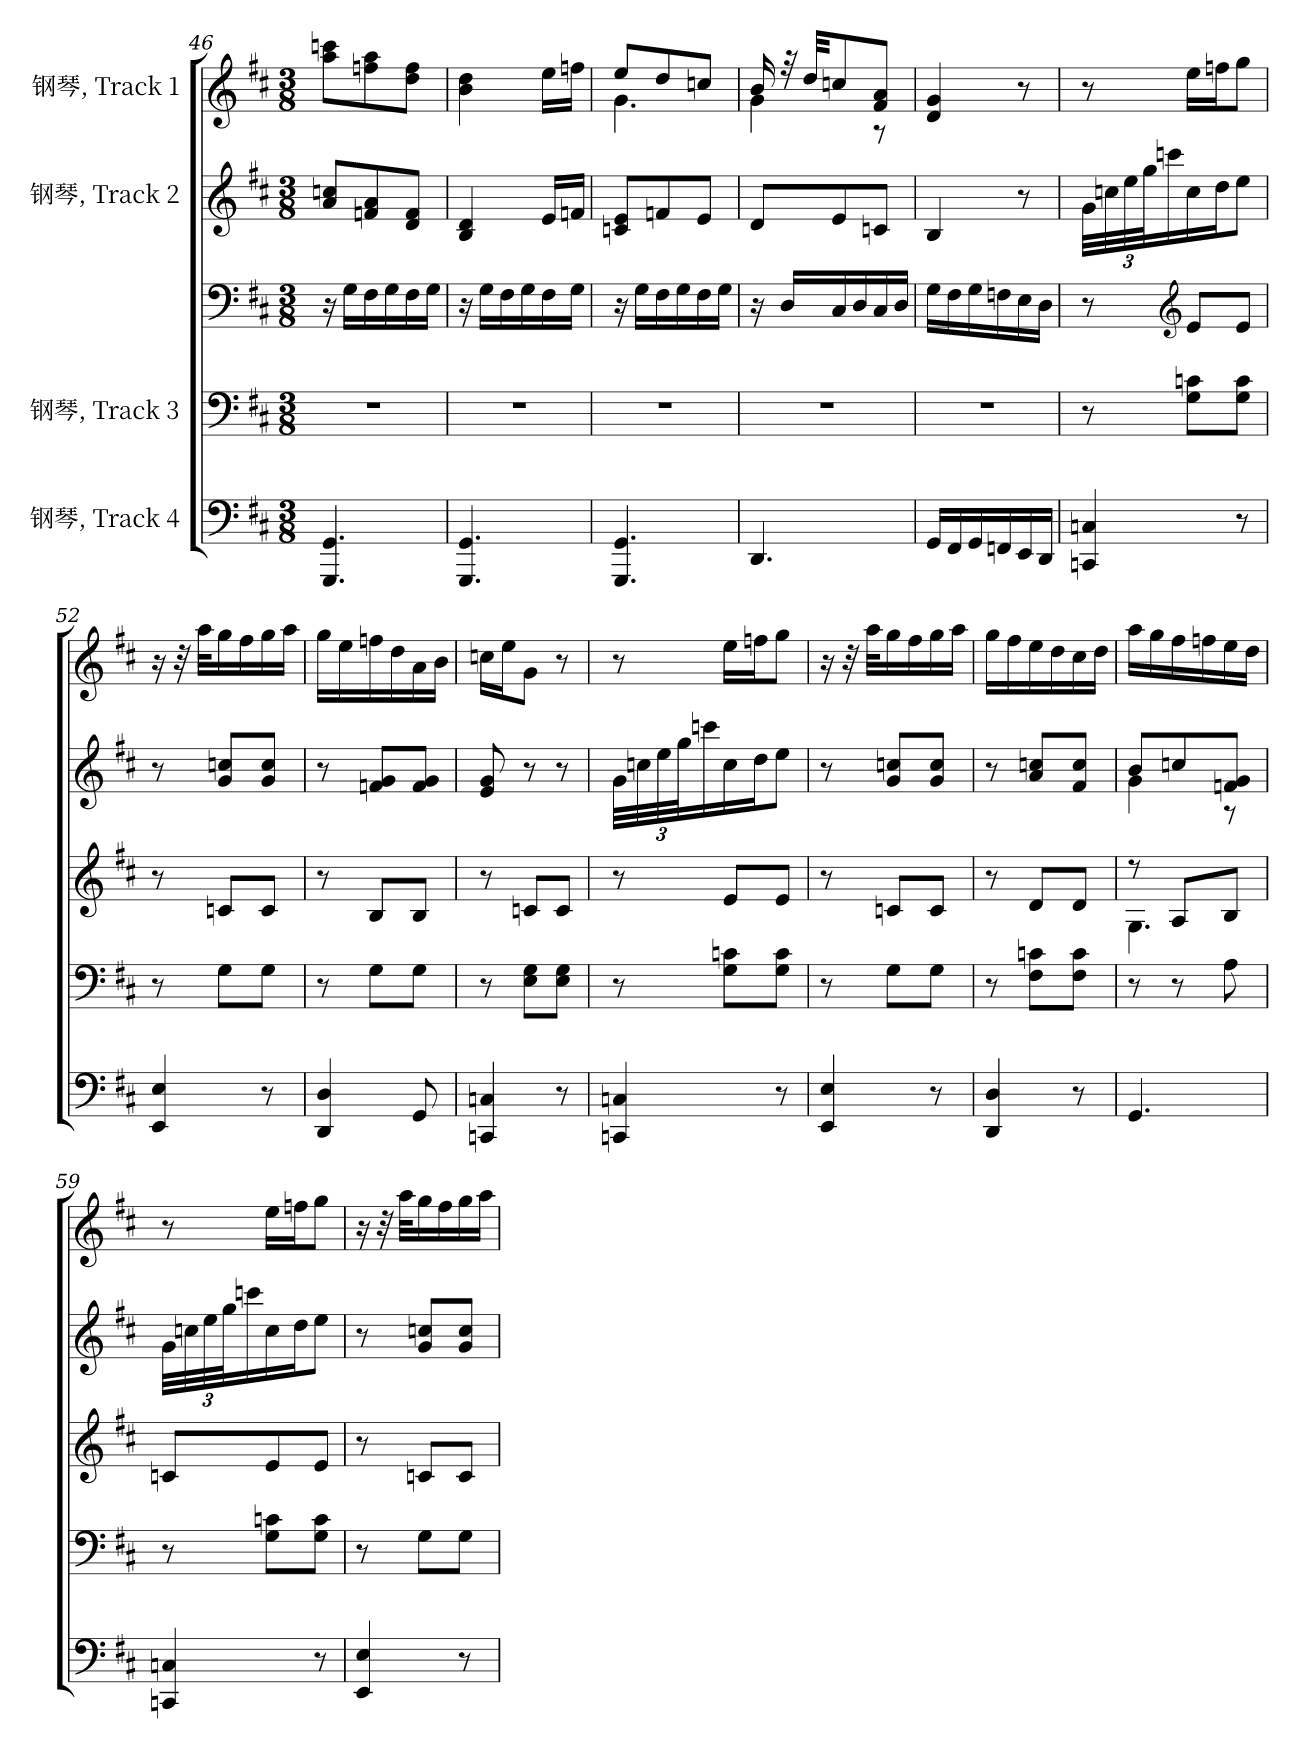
**kern	**kern	**kern	**kern	**kern
*part4	*part3	*part3	*part2	*part1
*staff5	*staff4	*staff3	*staff2	*staff1
*I"钢琴, Track 4	*I"钢琴, Track 3	*	*I"钢琴, Track 2	*I"钢琴, Track 1
!!LO:PB:g=z
*clefF4	*clefF4	*clefF4	*clefG2	*clefG2
*k[f#c#]	*k[f#c#]	*k[f#c#]	*k[f#c#]	*k[f#c#]
*M3/8	*M3/8	*M3/8	*M3/8	*M3/8
=46	=46	=46	=46	=46
4.GGG/ 4.GG/	4.r	16r	8a/ 8ccn/L	8aa\ 8cccn\L
.	.	16G\LL	.	.
.	.	16F#\	8fn/ 8a/	8ffn\ 8aa\
.	.	16G\	.	.
.	.	16F#\	8d/ 8f/J	8dd\ 8ff\J
.	.	16G\JJ	.	.
=47	=47	=47	=47	=47
4.GGG/ 4.GG/	4.r	16r	4B/ 4d/	4b\ 4dd\
.	.	16G\LL	.	.
.	.	16F#\	.	.
.	.	16G\	.	.
.	.	16F#\	16e/LL	16ee\LL
.	.	16G\JJ	16fn/JJ	16ffn\JJ
=48	=48	=48	=48	=48
*	*	*	*	*^
4.GGG/ 4.GG/	4.r	16r	8cn/ 8e/L	8ee/L	4.g\
.	.	16G\LL	.	.	.
.	.	16F#\	8fn/	8dd/	.
.	.	16G\	.	.	.
.	.	16F#\	8e/J	8ccn/J	.
.	.	16G\JJ	.	.	.
=49	=49	=49	=49	=49	=49
4.DD/	4.r	16r	8d/L	16b/	4g\
.	.	16D/LL	.	32r	.
.	.	.	.	32dd/KKL	.
.	.	16C#/	8e/	8ccn/	.
.	.	16D/	.	.	.
.	.	16C#/	8cn/J	8f#/ 8a/J	8r
.	.	16D/JJ	.	.	.
*	*	*	*	*v	*v
=50	=50	=50	=50	=50
16GG/LL	4.r	16G\LL	4B/	4d/ 4g/
16FF#/	.	16F#\	.	.
16GG/	.	16G\	.	.
16FFn/	.	16Fn\	.	.
16EE/	.	16E\	8r	8r
16DD/JJ	.	16D\JJ	.	.
!!LO:LB:g=z
=51	=51	=51	=51	=51
*	*	*	*Xbrackettup	*
4CCn/ 4Cn/	8r	8r	48g\LLL	8r
.	.	.	48ccn\	.
.	.	.	48ee\	.
.	.	.	48gg\J	.
.	.	.	24cccn\	.
*	*	*clefG2	*	*
.	8G\ 8cn\L	8e/L	16cc\	16ee\LL
.	.	.	16dd\J	16ffn\J
8r	8G\ 8c\J	8e/J	8ee\J	8gg\J
=52	=52	=52	=52	=52
4EE/ 4E/	8r	8r	8r	16r
.	.	.	.	32r
.	.	.	.	32aa\KLL
.	8G\L	8cn/L	8g/ 8ccn/L	16gg\
.	.	.	.	16ff#\
8r	8G\J	8c/J	8g/ 8cc/J	16gg\
.	.	.	.	16aa\JJ
=53	=53	=53	=53	=53
4DD/ 4D/	8r	8r	8r	16gg\LL
.	.	.	.	16ee\
.	8G\L	8B/L	8fn/ 8g/L	16ffn\
.	.	.	.	16dd\
8GG/	8G\J	8B/J	8f/ 8g/J	16a\
.	.	.	.	16b\JJ
=54	=54	=54	=54	=54
4CCn/ 4Cn/	8r	8r	8e/ 8g/	16ccn\LL
.	.	.	.	16ee\J
.	8E\ 8G\L	8cn/L	8r	8g\J
8r	8E\ 8G\J	8c/J	8r	8r
!!LO:PB:g=z
=55	=55	=55	=55	=55
4CCn/ 4Cn/	8r	8r	48g\LLL	8r
.	.	.	48ccn\	.
.	.	.	48ee\	.
.	.	.	48gg\J	.
.	.	.	24cccn\	.
.	8G\ 8cn\L	8e/L	16cc\	16ee\LL
.	.	.	16dd\J	16ffn\J
8r	8G\ 8c\J	8e/J	8ee\J	8gg\J
=56	=56	=56	=56	=56
4EE/ 4E/	8r	8r	8r	16r
.	.	.	.	32r
.	.	.	.	32aa\KLL
.	8G\L	8cn/L	8g/ 8ccn/L	16gg\
.	.	.	.	16ff#\
8r	8G\J	8c/J	8g/ 8cc/J	16gg\
.	.	.	.	16aa\JJ
=57	=57	=57	=57	=57
4DD/ 4D/	8r	8r	8r	16gg\LL
.	.	.	.	16ff#\
.	8F#\ 8cn\L	8d/L	8a/ 8ccn/L	16ee\
.	.	.	.	16dd\
8r	8F#\ 8c\J	8d/J	8f#/ 8cc/J	16cc#\
.	.	.	.	16dd\JJ
=58	=58	=58	=58	=58
*	*	*^	*^	*
4.GG/	8r	8r	4.G\	8b/L	4g\	16aa\LL
.	.	.	.	.	.	16gg\
.	8r	8A/L	.	8ccn/	.	16ff#\
.	.	.	.	.	.	16ffn\
.	8A\	8B/J	.	8fn/ 8g/J	8r	16ee\
.	.	.	.	.	.	16dd\JJ
*	*	*v	*v	*	*	*
*	*	*	*v	*v	*
!!LO:LB:g=z
=59	=59	=59	=59	=59
4CCn/ 4Cn/	8r	8cn/L	48g\LLL	8r
.	.	.	48ccn\	.
.	.	.	48ee\	.
.	.	.	48gg\J	.
.	.	.	24cccn\	.
.	8G\ 8cn\L	8e/	16cc\	16ee\LL
.	.	.	16dd\J	16ffn\J
8r	8G\ 8c\J	8e/J	8ee\J	8gg\J
=60	=60	=60	=60	=60
4EE/ 4E/	8r	8r	8r	16r
.	.	.	.	32r
.	.	.	.	32aa\KLL
.	8G\L	8cn/L	8g/ 8ccn/L	16gg\
.	.	.	.	16ff#\
8r	8G\J	8c/J	8g/ 8cc/J	16gg\
.	.	.	.	16aa\JJ
=	=	=	=	=
*-	*-	*-	*-	*-
